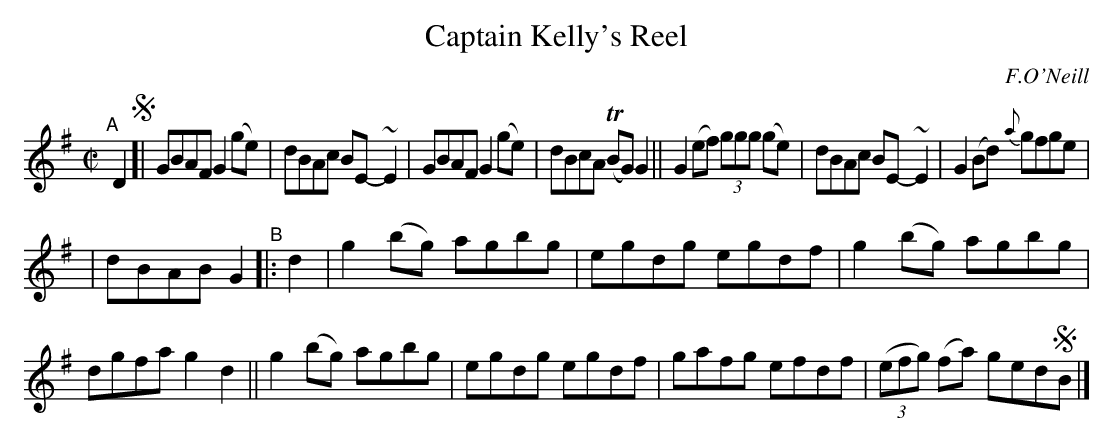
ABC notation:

X:1
T: Captain Kelly's Reel
O: F.O'Neill
M: C|
L: 1/8
K: G
"^A"[|] D2 !segno!\
[| GBAF G2(ge) | dBAc BE-~E2 | GBAF G2(ge) | dBcA T(BG)G2 \
|| G2(ef) (3ggg (ge) | dBAc BE-~E2 | G2(Bd) {a}gfge |
| dBAB G2 \
"^B"|: d2 \
|  g2(bg) agbg | egdg egdf | g2(bg) agbg | dgfa g2d2 \
|| g2(bg) agbg | egdg egdf | gafg   efdf | (3(efg) (fa) ged!segno!B |]
